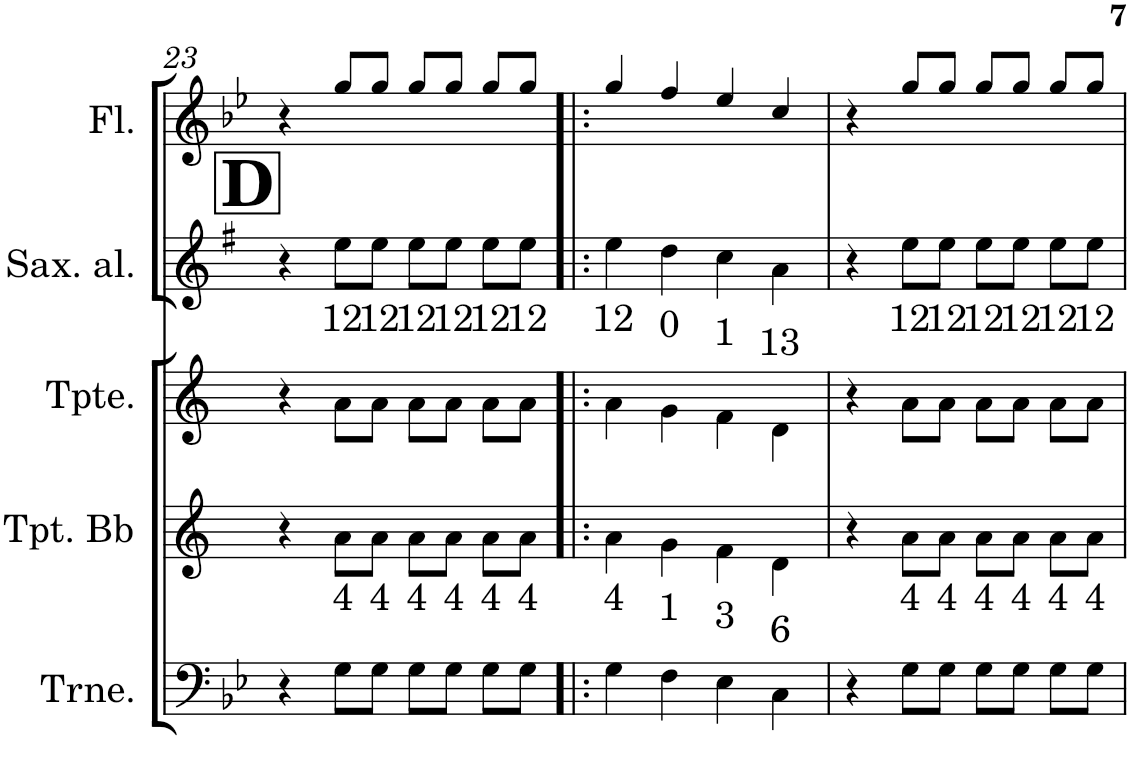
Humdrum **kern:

**kern	**kern	**kern	**kern	**kern
*part5	*part4	*part3	*part2	*part1
*staff5	*staff4	*staff3	*staff2	*staff1
*I"C ClavF	*I"Bb	*I"Bb - Pirata	*I"Eb	*I"C ClavG
!!LO:PB:g=z
*clefF4	*clefG2	*clefG2	*clefG2	*clefG2
*	*Trd1c2	*Trd1c2	*Trd5c9	*
*k[b-e-]	*k[]	*k[]	*k[f#]	*k[b-e-]
*B-:	*	*	*G:	*B-:
*M4/4	*M4/4	*M4/4	*M4/4	*M4/4
!!LO:REH:place=s1:b:B:cj:fs=24.7284:t=D
=23	=23	=23	=23	=23
4r	4r	4r	4r	4r
8G\L	8a\L	8a\L	8ee\L	8gg/L
8G\J	8a\J	8a\J	8ee\J	8gg/J
8G\L	8a\L	8a\L	8ee\L	8gg/L
8G\J	8a\J	8a\J	8ee\J	8gg/J
8G\L	8a\L	8a\L	8ee\L	8gg/L
8G\J	8a\J	8a\J	8ee\J	8gg/J
=24!|:	=24!|:	=24!|:	=24!|:	=24!|:
4G\	4a\	4a\	4ee\	4gg/
4F\	4g\	4g\	4dd\	4ff/
4E-\	4f\	4f\	4cc\	4ee-/
4C\	4d\	4d\	4a\	4cc/
=25	=25	=25	=25	=25
4r	4r	4r	4r	4r
8G\L	8a\L	8a\L	8ee\L	8gg/L
8G\J	8a\J	8a\J	8ee\J	8gg/J
8G\L	8a\L	8a\L	8ee\L	8gg/L
8G\J	8a\J	8a\J	8ee\J	8gg/J
8G\L	8a\L	8a\L	8ee\L	8gg/L
8G\J	8a\J	8a\J	8ee\J	8gg/J
=	=	=	=	=
*-	*-	*-	*-	*-
